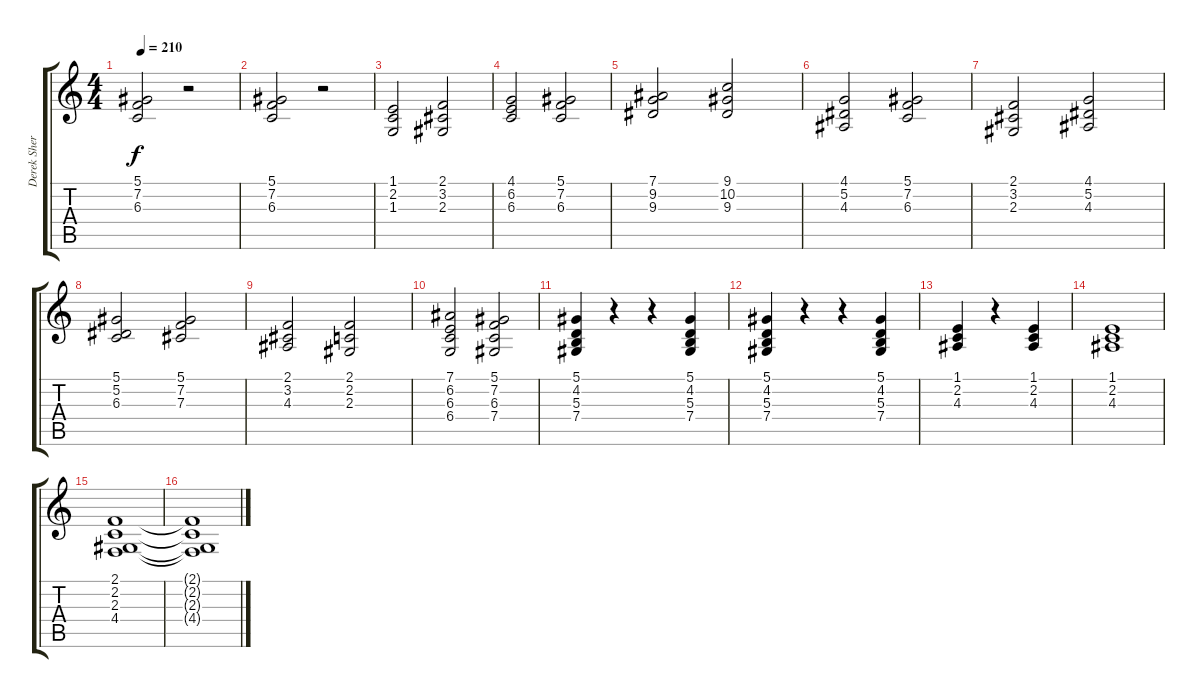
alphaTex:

\track ("Derek Sherinian" "Derek Sher") {instrument choiraahs}
\staff {score tabs}
\tuning (Eb4 Bb3 Gb3 Db3 Ab2 Eb2) {hide}
\ts (4 4)
\tempo 210
\clef g2
\ks c
(5.1 7.2 6.3).2{dy f} r.2 |
(5.1 7.2 6.3).2 r.2 |
(1.1 2.2 1.3).2 (2.1 3.2 2.3).2 |
(4.1 6.2 6.3).2 (5.1 7.2 6.3).2 |
(7.1 9.2 9.3).2 (9.1 10.2 9.3).2 |
(4.1 5.2 4.3).2 (5.1 7.2 6.3).2 |
(2.1 3.2 2.3).2 (4.1 5.2 4.3).2 |
(5.1 5.2 6.3).2 (5.1 7.2 7.3).2 |
(2.1 3.2 4.3).2 (2.1 2.2 2.3).2 |
(7.1 6.2 6.3 6.4).2 (5.1 7.2 6.3 7.4).2 |
(5.1 4.2 5.3 7.4).4 r.4 r.4 (5.1 4.2 5.3 7.4).4 |
(5.1 4.2 5.3 7.4).4 r.4 r.4 (5.1 4.2 5.3 7.4).4 |
(1.1 2.2 4.3).4 r.4 (1.1 2.2 4.3).4 |
(1.1 2.2 4.3).1 |
(2.1 2.2 2.3 4.4).1 |
(2.1{t} 2.2{t} 2.3{t} 4.4{t}).1
